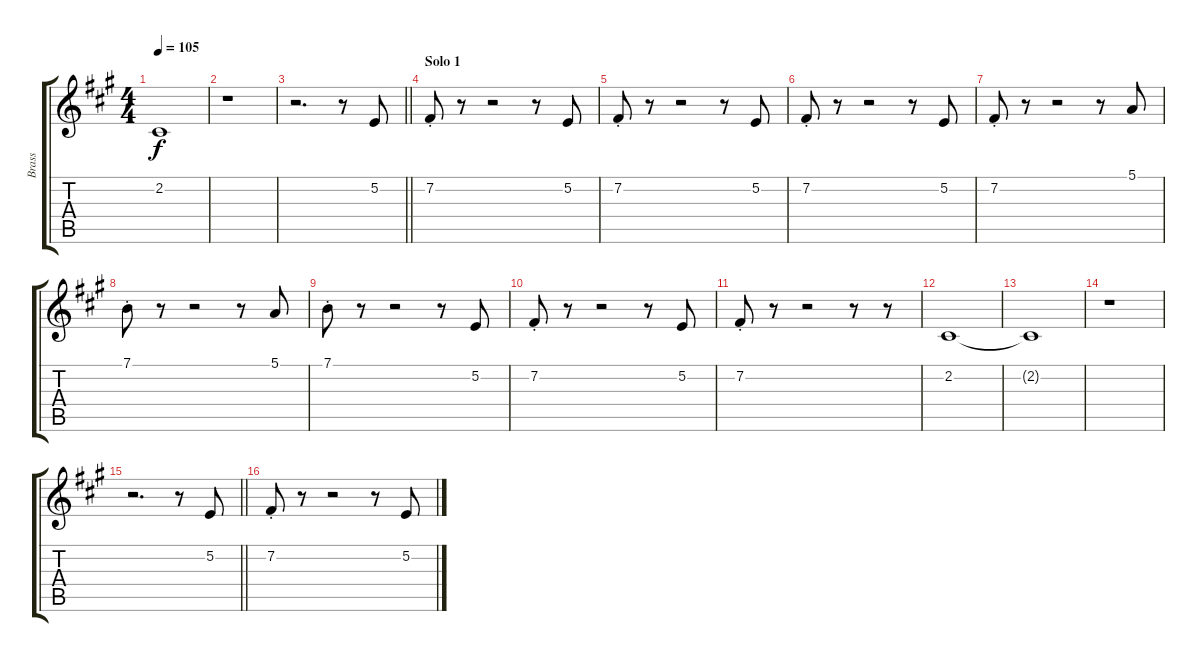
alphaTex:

\track ("Brass" "Brass") {instrument trumpet}
\staff {score tabs}
\tuning (E4 B3 G3 D3 A2 E2) {hide}
\ts (4 4)
\tempo 105
\clef g2
\ks a
2.2{t}.1{dy f} |
r.1 |
\barLineRight lightlight
r.2{d} r.8 5.2.8 |
\section ("" "Solo 1")
7.2{st}.8 r.8{beam merge} r.2 r.8 5.2.8 |
7.2{st}.8 r.8{beam merge} r.2 r.8 5.2.8 |
7.2{st}.8 r.8{beam merge} r.2 r.8 5.2.8 |
7.2{st}.8 r.8{beam merge} r.2 r.8 5.1.8 |
7.1{st}.8 r.8{beam merge} r.2 r.8 5.1.8 |
7.1{st}.8 r.8{beam merge} r.2 r.8 5.2.8 |
7.2{st}.8 r.8{beam merge} r.2 r.8 5.2.8 |
7.2{st}.8 r.8{beam merge} r.2 r.8 r.8 |
2.2.1 |
2.2{t}.1 |
r.1 |
\barLineRight lightlight
r.2{d} r.8 5.2.8 |
7.2{st}.8 r.8{beam merge} r.2 r.8 5.2.8
